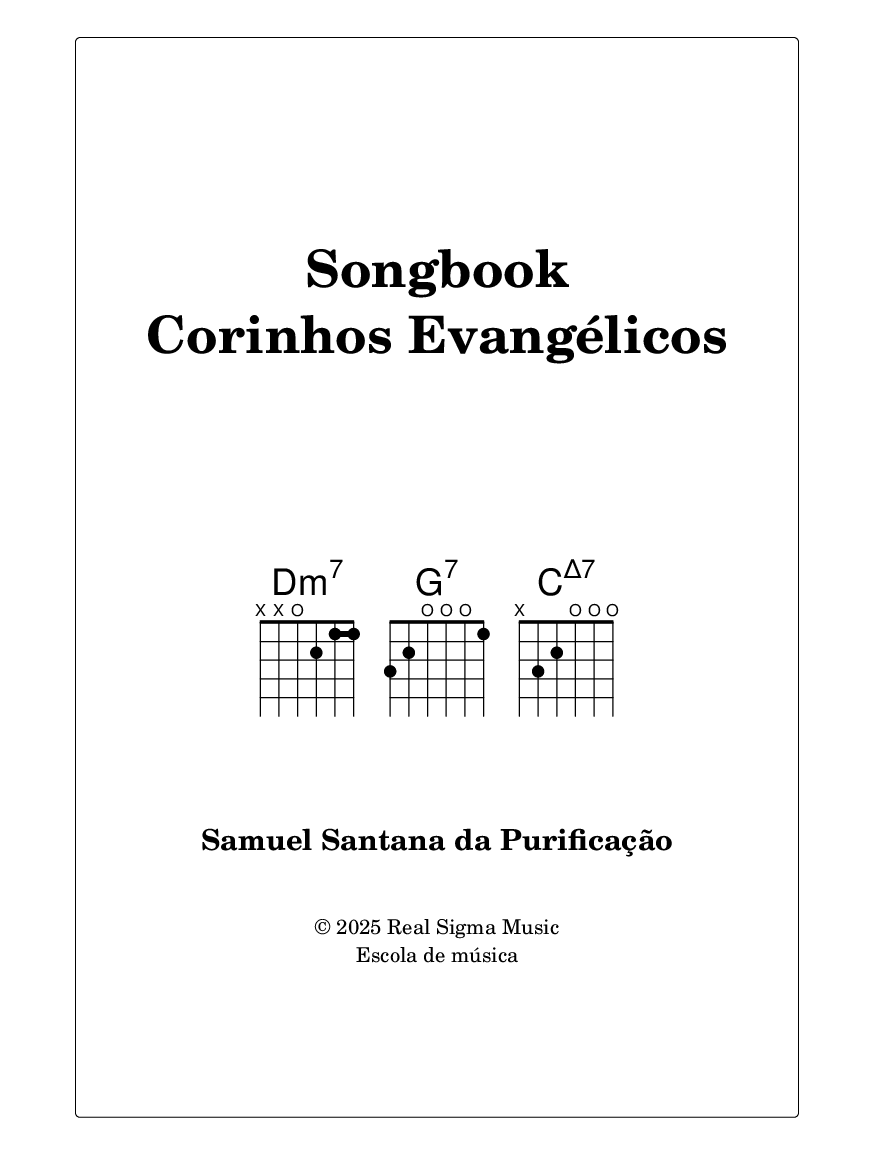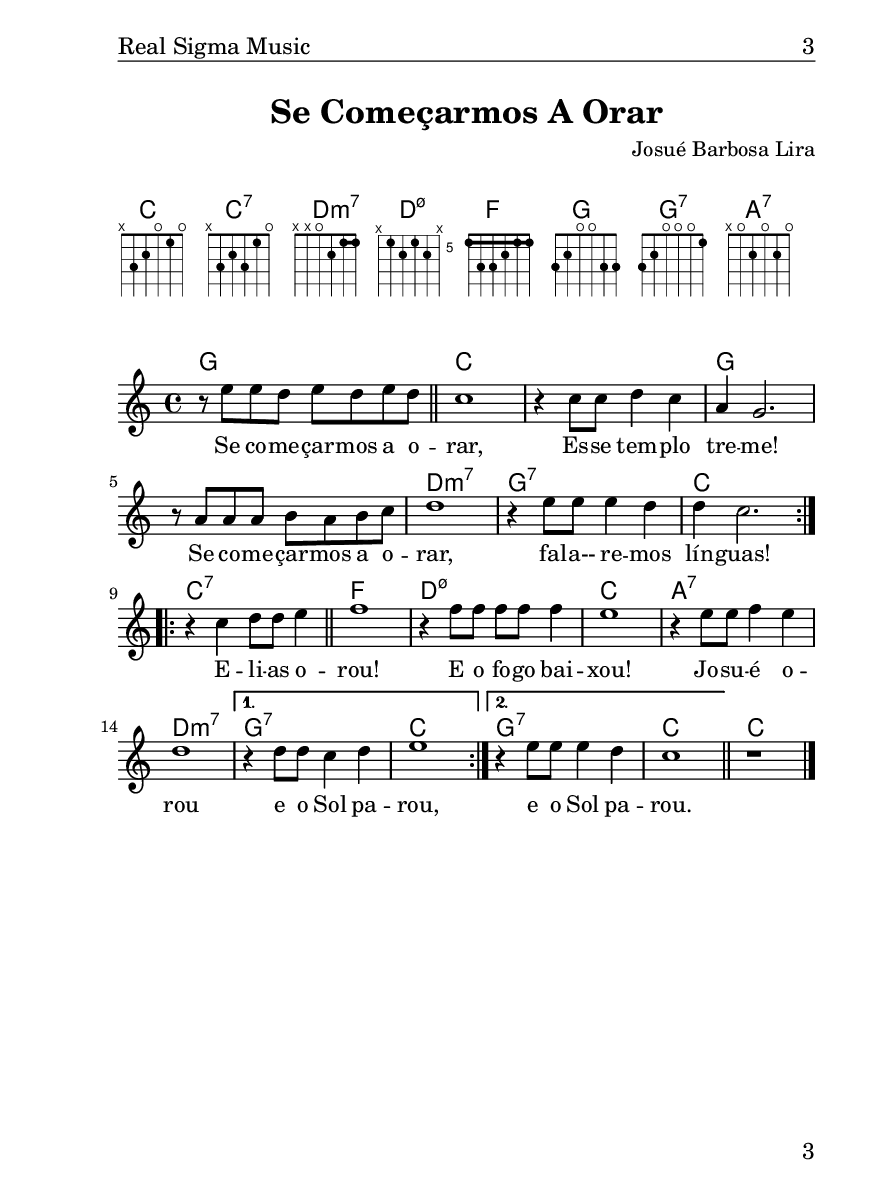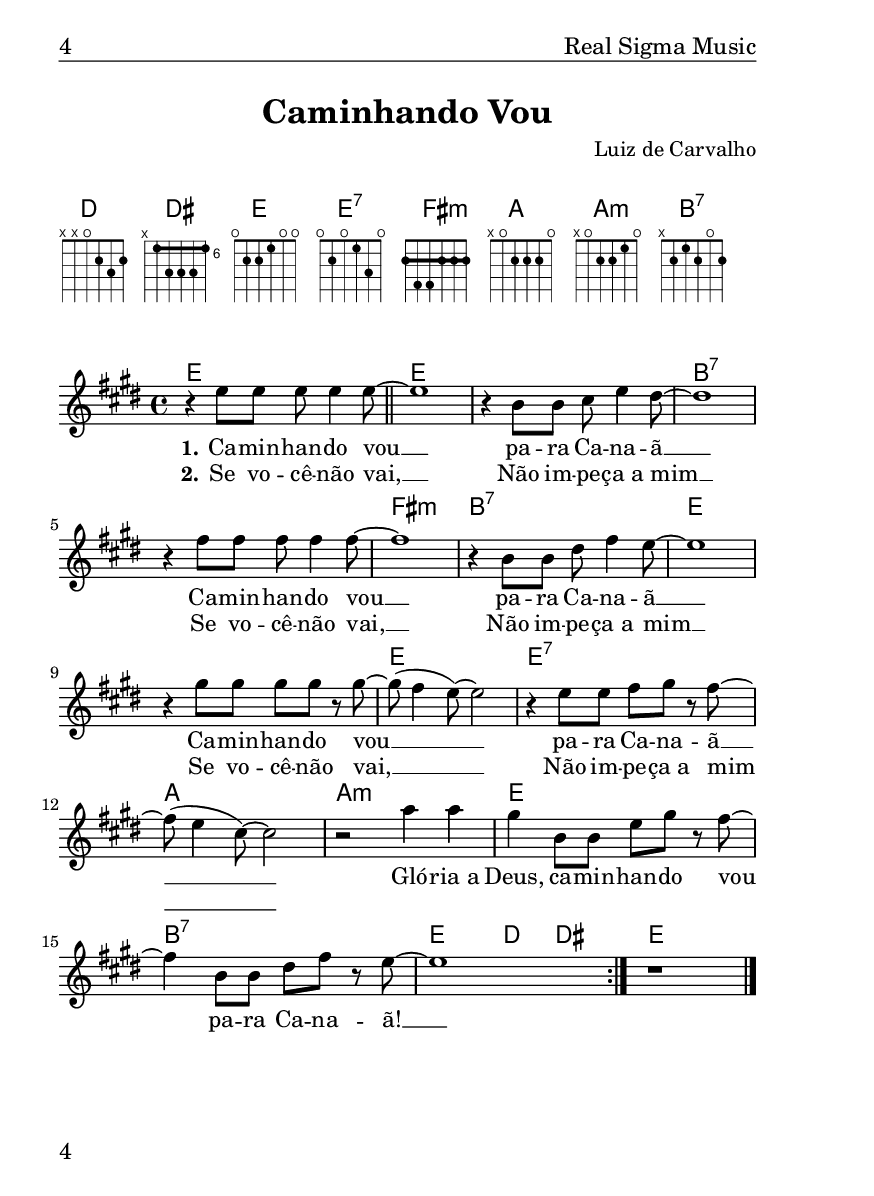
\version "2.24.4"

#(set-global-staff-size 18)

\paper {
  #(set-paper-size "a5")
  top-margin = 10\mm
  bottom-margin = 10\mm
  two-sided = ##t
  inner-margin = 15\mm
  outer-margin = 10\mm
  binding-offset = 5\mm
  ragged-last = ##f
  ragged-bottom = ##t

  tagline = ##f

  tocTitleMarkup = \markup \column {
    \fill-line { \null \fontsize #6 \bold "Índice" \null }
    \vspace #2
  }

  tocItemMarkup = \markup \fill-line { \fromproperty #'toc:text \fromproperty #'toc:page }

  tocItemMarkup = \tocItemWithDotsMarkup

  oddHeaderMarkup = \markup \column {
    \fill-line {
      \fontsize #1 "Real Sigma Music"
      \null
      \fontsize #1 \fromproperty #'page:page-number-string
    }
    \vspace #-0.75
    \draw-hline
    \vspace #1
  }

  evenHeaderMarkup = \markup \column {
    \fill-line {
      \fontsize #1 \fromproperty #'page:page-number-string
      \null
      \fontsize #1 "Real Sigma Music"
    }
    \vspace #-0.75
    \draw-hline
    \vspace #1
  }

  oddFooterMarkup = \markup {
    \vspace #1.5
    \fill-line { \null \fontsize #1 \fromproperty #'page:page-number-string }
  }

  evenFooterMarkup = \markup {
    \vspace #1.5
    \fill-line { \fontsize #1 \fromproperty #'page:page-number-string \null }
  }
}

\book {
  \bookOutputName "Songbook - Corinhos Evangélicos"
  \bookpart {
    \version "2.24.4"

#(set-global-staff-size 18)

\paper {
  #(set-paper-size "a5")
  top-margin = 12\mm
  bottom-margin = 20\mm
  left-margin = 20\mm
  right-margin = 20\mm
  print-page-number = ##f
  oddHeaderMarkup = ##f
  evenHeaderMarkup = ##f
  oddFooterMarkup = ##f
  evenFooterMarkup = ##f
  two-sided = ##f
  ragged-last = ##t
}

\markup {
  \fill-line \rounded-box \pad-markup #4 {
    \center-column {
      \vspace #6
      \fontsize #8 \bold "Songbook"
      \null
      \fontsize #8 \bold "Corinhos Evangélicos"
      \vspace #3
      \fontsize #4 ""
      \vspace #4

      \fill-line {
        \line {
          \override #'(font-name . "Helvetica")
          \override #'(size . 2)
          \override #'(fret-diagram-details . ((fret-count . 4)(barre-type . straight)(number-type . arabic)(dot-radius . 0.3))) {
            \center-column {
              \fontsize #5 \concat { Dm \super 7 }
              \fret-diagram-terse #"x;x;o;2;1-(;1-);"
            } \hspace #2
            \center-column {
              \fontsize #5 \concat { G \super 7 }
              \fret-diagram-terse #"3;2;o;o;o;1;"
            } \hspace #2
            \center-column {
              \fontsize #5 \concat { C \super Δ7 }
              \fret-diagram-terse #"x;3;2;o;o;o;"
            }
          }
        }
      }

      \vspace #4
      \fontsize #3 \bold "Samuel Santana da Purificação"
      \vspace #2
      \fontsize #0 \concat { \char ##x00a9 " 2025 Real Sigma Music" }
      \fontsize #0 "Escola de música"
      \vspace #4
    }
  }
}

  }

  \bookpart {
    \markuplist \table-of-contents
  }

  \bookpart {
     \tocItem \markup "Se Começarmos A Orar"
     \version "2.24.4"

\version "2.24.4"

\languageSaveAndChange #default-language

% C
\storePredefinedDiagram #default-fret-table \chordmode {c} #guitar-tuning "x;3;2;o;1;o;"
\storePredefinedDiagram #default-fret-table \chordmode {c:7} #guitar-tuning "x;3;2;3;1;o;"
\storePredefinedDiagram #default-fret-table \chordmode {c:m} #guitar-tuning "X;3-(;5;5;4;3-);"

% D
\storePredefinedDiagram #default-fret-table \chordmode {d} #guitar-tuning "x;x;o;2;3;2;"
\storePredefinedDiagram #default-fret-table \chordmode {d:7} #guitar-tuning "x;x;o;2;1;2;"
\storePredefinedDiagram #default-fret-table \chordmode {d:m} #guitar-tuning "x;x;o;2;3;1;"
\storePredefinedDiagram #default-fret-table \chordmode {d:m7} #guitar-tuning "x;x;o;2;1-(;1-);"
\storePredefinedDiagram #default-fret-table \chordmode {d:m7.5-} #guitar-tuning "x;5;6;5;6;x;"


% E
\storePredefinedDiagram #default-fret-table \chordmode {e} #guitar-tuning "o;2;2;1;o;o;"
\storePredefinedDiagram #default-fret-table \chordmode {e:7} #guitar-tuning "o;2;o;1;3;o;"
\storePredefinedDiagram #default-fret-table \chordmode {e:m} #guitar-tuning "o;2;2;o;o;o;"

% F
\storePredefinedDiagram #default-fret-table \chordmode {f} #guitar-tuning "1-(;3;3;2;1;1-);"
\storePredefinedDiagram #default-fret-table \chordmode {f:7} #guitar-tuning "1-(;3;1;2;1;1-);"
\storePredefinedDiagram #default-fret-table \chordmode {f:m} #guitar-tuning "1-(;3;3;1;1;1-);"

% G
\storePredefinedDiagram #default-fret-table \chordmode {g} #guitar-tuning "3;2;o;o;3;3;"
\storePredefinedDiagram #default-fret-table \chordmode {g:7} #guitar-tuning "3;2;o;o;o;1;"
\storePredefinedDiagram #default-fret-table \chordmode {g:m} #guitar-tuning "3-(;5;5;3;3;3-);"

% A
\storePredefinedDiagram #default-fret-table \chordmode {a} #guitar-tuning "x;o;2;2;2;o;"
\storePredefinedDiagram #default-fret-table \chordmode {a:7} #guitar-tuning "x;o;2;o;2;o;"
\storePredefinedDiagram #default-fret-table \chordmode {a:m} #guitar-tuning "x;o;2;2;1;o;"

% B
\storePredefinedDiagram #default-fret-table \chordmode {b} #guitar-tuning "x;2-(;4;4;4;2-);"
\storePredefinedDiagram #default-fret-table \chordmode {b:7} #guitar-tuning "x;2;1;2;o;2;"
\storePredefinedDiagram #default-fret-table \chordmode {b:m} #guitar-tuning "x;2-(;4;4;3;2-);"

% C#
\storePredefinedDiagram #default-fret-table \chordmode {cis} #guitar-tuning "x;3-(;5;5;5;3-);"
\storePredefinedDiagram #default-fret-table \chordmode {cis:m} #guitar-tuning "x;3-(;5;5;4;3-);"

% D#
\storePredefinedDiagram #default-fret-table \chordmode {dis} #guitar-tuning "x;6-(;8;8;8;6-);"
\storePredefinedDiagram #default-fret-table \chordmode {dis:m} #guitar-tuning "x;6-(;8;8;7;6-);"

% F#
\storePredefinedDiagram #default-fret-table \chordmode {fis} #guitar-tuning "2-(;4;4;3;2;2-);"
\storePredefinedDiagram #default-fret-table \chordmode {fis:m} #guitar-tuning "2-(;4;4;2;2;2-);"

% G#
\storePredefinedDiagram #default-fret-table \chordmode {gis} #guitar-tuning "4-(;6;6;5;4;4-);"
\storePredefinedDiagram #default-fret-table \chordmode {gis:m} #guitar-tuning "4-(;6;6;4;4;4-);"

% A#
\storePredefinedDiagram #default-fret-table \chordmode {ais} #guitar-tuning "x;1-(;3;3;3;1-);"
\storePredefinedDiagram #default-fret-table \chordmode {ais:m} #guitar-tuning "x;1-(;3;3;2;1-);"

% Db
\storePredefinedDiagram #default-fret-table \chordmode {des} #guitar-tuning "x;3-(;5;5;5;3-);"
\storePredefinedDiagram #default-fret-table \chordmode {des:m} #guitar-tuning "x;3-(;5;5;4;3-);"

% Eb
\storePredefinedDiagram #default-fret-table \chordmode {ees} #guitar-tuning "x;6-(;8;8;8;6-);"
\storePredefinedDiagram #default-fret-table \chordmode {ees:m} #guitar-tuning "x;6-(;8;8;7;6-);"

% Gb
\storePredefinedDiagram #default-fret-table \chordmode {ges} #guitar-tuning "2-(;4;4;3;2;2-);"
\storePredefinedDiagram #default-fret-table \chordmode {ges:m} #guitar-tuning "2-(;4;4;2;2;2-);"

% Ab
\storePredefinedDiagram #default-fret-table \chordmode {aes} #guitar-tuning "4-(;6;6;5;4;4-);"
\storePredefinedDiagram #default-fret-table \chordmode {aes:m} #guitar-tuning "4-(;6;6;4;4;4-);"

% Bb
\storePredefinedDiagram #default-fret-table \chordmode {bes} #guitar-tuning "x;1-(;3;3;3;1-);"
\storePredefinedDiagram #default-fret-table \chordmode {bes:m} #guitar-tuning "x;1-(;3;3;2;1-);"

\languageRestore


\header {
  title = "Se Começarmos A Orar"
  composer = "Josué Barbosa Lira"
}

\markup \vspace #1

\score {
  <<
    \new ChordNames {
      \chordmode {
        c c:7 d:m7 d:m7.5- f g g:7 a:7
      }
    }
    \new FretBoards \with {
      \override FretBoard.size = #1.3
      \override FretBoard.fret-diagram-details.fret-count = #4
      \override FretBoard.fret-diagram-details.barre-type = #'straight
      \override FretBoard.fret-diagram-details.number-type = #'arabic
      \override FretBoard.fret-diagram-details.dot-radius = #0.3
    } {
      \chordmode {
        c c:7 d:m7 d:m7.5- f g g:7 a:7
      }
    }
  >>
  \layout {
    indent = 0
    \context {
      \Score
      \remove "Bar_number_engraver"
    }
  }
}

\markup \vspace #1

\score {
  <<
    \new ChordNames {
      \chordmode {
        \repeat volta 2 {
          g,1 c1*2 g, d1:m7 g,:7 c
        }
        \repeat volta 2 {
          c1:7 f d:m7.5- c a,:7 d:m7
        }
        \alternative {
          {
            g,:7 c
          }
          {
            g,:7 c
          }
        }
        c1
      }
    }
    \new Staff {
      \key c \major
      \time 4/4
      \clef treble
      \relative c'' {
        \repeat volta 2 {
          r8 e e d e d e d
          \section
          c1
          r4 c8 c d4 c
          a4 g2.
          r8 a a a b a b c
          d1
          r4 e8 e e4 d
          d4 c2.
        }
        \repeat volta 2 {
          r4 c d8 d e4
          \section
          f1
          r4 f8 f f f f4
          e1
          r4 e8 e f4 e
          d1
        }
        \alternative {
          {
            r4 d8 d c4 d
            e1
          }
          {
            r4 e8 e e4 d
            c1 
          }
        }
      }
      \section
      r1 \bar "|."
    }
    \addlyrics {
      \lyricmode {
        \repeat volta 2 {
          Se co -- me -- çar -- mos a o -- rar,
          Es -- se tem -- plo tre -- me!
          Se co -- me -- çar -- mos a o -- rar,
          fa -- la-- re -- mos lín -- guas!
        }

        \repeat volta 2 {
          E -- li -- as o -- rou!
          E o fo -- go bai -- xou!
          Jo -- su -- é o -- rou
        }
        \alternative {
          {
            e o Sol pa -- rou,
          }
          {
            e o Sol pa -- rou.
          }
        }
      }
    }
  >>
  \layout { indent = 0 }
  \midi { \tempo 4 = 134 }
}

   }
  
   \bookpart {
     \tocItem \markup "Caminhando Vou"
     \version "2.24.4"

\version "2.24.4"

\languageSaveAndChange #default-language

% C
\storePredefinedDiagram #default-fret-table \chordmode {c} #guitar-tuning "x;3;2;o;1;o;"
\storePredefinedDiagram #default-fret-table \chordmode {c:7} #guitar-tuning "x;3;2;3;1;o;"
\storePredefinedDiagram #default-fret-table \chordmode {c:m} #guitar-tuning "X;3-(;5;5;4;3-);"

% D
\storePredefinedDiagram #default-fret-table \chordmode {d} #guitar-tuning "x;x;o;2;3;2;"
\storePredefinedDiagram #default-fret-table \chordmode {d:7} #guitar-tuning "x;x;o;2;1;2;"
\storePredefinedDiagram #default-fret-table \chordmode {d:m} #guitar-tuning "x;x;o;2;3;1;"
\storePredefinedDiagram #default-fret-table \chordmode {d:m7} #guitar-tuning "x;x;o;2;1-(;1-);"
\storePredefinedDiagram #default-fret-table \chordmode {d:m7.5-} #guitar-tuning "x;5;6;5;6;x;"


% E
\storePredefinedDiagram #default-fret-table \chordmode {e} #guitar-tuning "o;2;2;1;o;o;"
\storePredefinedDiagram #default-fret-table \chordmode {e:7} #guitar-tuning "o;2;o;1;3;o;"
\storePredefinedDiagram #default-fret-table \chordmode {e:m} #guitar-tuning "o;2;2;o;o;o;"

% F
\storePredefinedDiagram #default-fret-table \chordmode {f} #guitar-tuning "1-(;3;3;2;1;1-);"
\storePredefinedDiagram #default-fret-table \chordmode {f:7} #guitar-tuning "1-(;3;1;2;1;1-);"
\storePredefinedDiagram #default-fret-table \chordmode {f:m} #guitar-tuning "1-(;3;3;1;1;1-);"

% G
\storePredefinedDiagram #default-fret-table \chordmode {g} #guitar-tuning "3;2;o;o;3;3;"
\storePredefinedDiagram #default-fret-table \chordmode {g:7} #guitar-tuning "3;2;o;o;o;1;"
\storePredefinedDiagram #default-fret-table \chordmode {g:m} #guitar-tuning "3-(;5;5;3;3;3-);"

% A
\storePredefinedDiagram #default-fret-table \chordmode {a} #guitar-tuning "x;o;2;2;2;o;"
\storePredefinedDiagram #default-fret-table \chordmode {a:7} #guitar-tuning "x;o;2;o;2;o;"
\storePredefinedDiagram #default-fret-table \chordmode {a:m} #guitar-tuning "x;o;2;2;1;o;"

% B
\storePredefinedDiagram #default-fret-table \chordmode {b} #guitar-tuning "x;2-(;4;4;4;2-);"
\storePredefinedDiagram #default-fret-table \chordmode {b:7} #guitar-tuning "x;2;1;2;o;2;"
\storePredefinedDiagram #default-fret-table \chordmode {b:m} #guitar-tuning "x;2-(;4;4;3;2-);"

% C#
\storePredefinedDiagram #default-fret-table \chordmode {cis} #guitar-tuning "x;3-(;5;5;5;3-);"
\storePredefinedDiagram #default-fret-table \chordmode {cis:m} #guitar-tuning "x;3-(;5;5;4;3-);"

% D#
\storePredefinedDiagram #default-fret-table \chordmode {dis} #guitar-tuning "x;6-(;8;8;8;6-);"
\storePredefinedDiagram #default-fret-table \chordmode {dis:m} #guitar-tuning "x;6-(;8;8;7;6-);"

% F#
\storePredefinedDiagram #default-fret-table \chordmode {fis} #guitar-tuning "2-(;4;4;3;2;2-);"
\storePredefinedDiagram #default-fret-table \chordmode {fis:m} #guitar-tuning "2-(;4;4;2;2;2-);"

% G#
\storePredefinedDiagram #default-fret-table \chordmode {gis} #guitar-tuning "4-(;6;6;5;4;4-);"
\storePredefinedDiagram #default-fret-table \chordmode {gis:m} #guitar-tuning "4-(;6;6;4;4;4-);"

% A#
\storePredefinedDiagram #default-fret-table \chordmode {ais} #guitar-tuning "x;1-(;3;3;3;1-);"
\storePredefinedDiagram #default-fret-table \chordmode {ais:m} #guitar-tuning "x;1-(;3;3;2;1-);"

% Db
\storePredefinedDiagram #default-fret-table \chordmode {des} #guitar-tuning "x;3-(;5;5;5;3-);"
\storePredefinedDiagram #default-fret-table \chordmode {des:m} #guitar-tuning "x;3-(;5;5;4;3-);"

% Eb
\storePredefinedDiagram #default-fret-table \chordmode {ees} #guitar-tuning "x;6-(;8;8;8;6-);"
\storePredefinedDiagram #default-fret-table \chordmode {ees:m} #guitar-tuning "x;6-(;8;8;7;6-);"

% Gb
\storePredefinedDiagram #default-fret-table \chordmode {ges} #guitar-tuning "2-(;4;4;3;2;2-);"
\storePredefinedDiagram #default-fret-table \chordmode {ges:m} #guitar-tuning "2-(;4;4;2;2;2-);"

% Ab
\storePredefinedDiagram #default-fret-table \chordmode {aes} #guitar-tuning "4-(;6;6;5;4;4-);"
\storePredefinedDiagram #default-fret-table \chordmode {aes:m} #guitar-tuning "4-(;6;6;4;4;4-);"

% Bb
\storePredefinedDiagram #default-fret-table \chordmode {bes} #guitar-tuning "x;1-(;3;3;3;1-);"
\storePredefinedDiagram #default-fret-table \chordmode {bes:m} #guitar-tuning "x;1-(;3;3;2;1-);"

\languageRestore


\header {
  title = "Caminhando Vou"
  composer = "Luiz de Carvalho"
}

\markup \vspace #1

\score {
  <<
    \new ChordNames {
      \chordmode {
        d dis e e:7 fis:m a a:m b:7
      }
    }
    \new FretBoards \with {
      \override FretBoard.size = #1.3
      \override FretBoard.fret-diagram-details.fret-count = #4
      \override FretBoard.fret-diagram-details.barre-type = #'straight
      \override FretBoard.fret-diagram-details.number-type = #'arabic
      \override FretBoard.fret-diagram-details.dot-radius = #0.3
    } {
      \chordmode {
        d dis e e:7 fis:m a a:m b:7
      }
    }
  >>
  \layout {
    indent = 0
    \context {
      \Score
      \remove "Bar_number_engraver"
    }
  }
}

\markup \vspace #1

\score {
  <<
    \new ChordNames {
      \chordmode {
        \repeat volta 2 {
          e1 e1*2 b,:7 fis1:m b:7
          e1*2 e1 e:7 a,1
          a,1:m e b,:7 e2 d4 dis
        }
        e1
      }
    }
    \new Staff {
      \key e \major
      \time 4/4
      \clef treble
      \relative c'' {
        \repeat volta 2 {
          r4 e8 e e e4 e8 ~
          \section
          e1
          r4 b8 b cis e4 dis8 ~
          dis1
          r4 fis8 fis fis fis4 fis8 ~
          fis1
          r4 b,8 b dis fis4 e8 ~
          e1
          r4 gis8 gis gis gis r gis ~
          gis8 ( fis4 e8 ) ~ e2
          r4 e8 e fis gis r fis ~
          fis8 ( e4 cis8 ) ~ cis2
          r2 a'4 a
          gis4 b,8 b e gis r fis ~
          fis4 b,8 b dis fis r e ~
          e1
        }
        r \bar "|."
      }
    }
    \addlyrics {
      \lyricmode {
        \set stanza = "1."
        Ca -- min -- han -- do vou __
        pa -- ra Ca -- na -- ã __
        Ca -- min -- han -- do vou __
        pa -- ra Ca -- na -- ã __
        Ca -- min -- han -- do vou __
        pa -- ra Ca -- na -- ã __
        Gló -- ria_a Deus, ca -- min -- han -- do vou pa -- ra Ca -- na -- ã! __
      }
    }
    \addlyrics {
      \lyricmode {
        \set stanza = "2."
        Se vo -- cê -- não vai, __
        Não im -- pe -- ça_a mim __
        Se vo -- cê -- não vai, __
        Não im -- pe -- ça_a mim __
        Se vo -- cê -- não vai, __
        Não im -- pe -- ça_a mim __
      }
    }
  >>
  \layout { indent = 0 }
  \midi { \tempo 4 = 130 }
}

   }

}